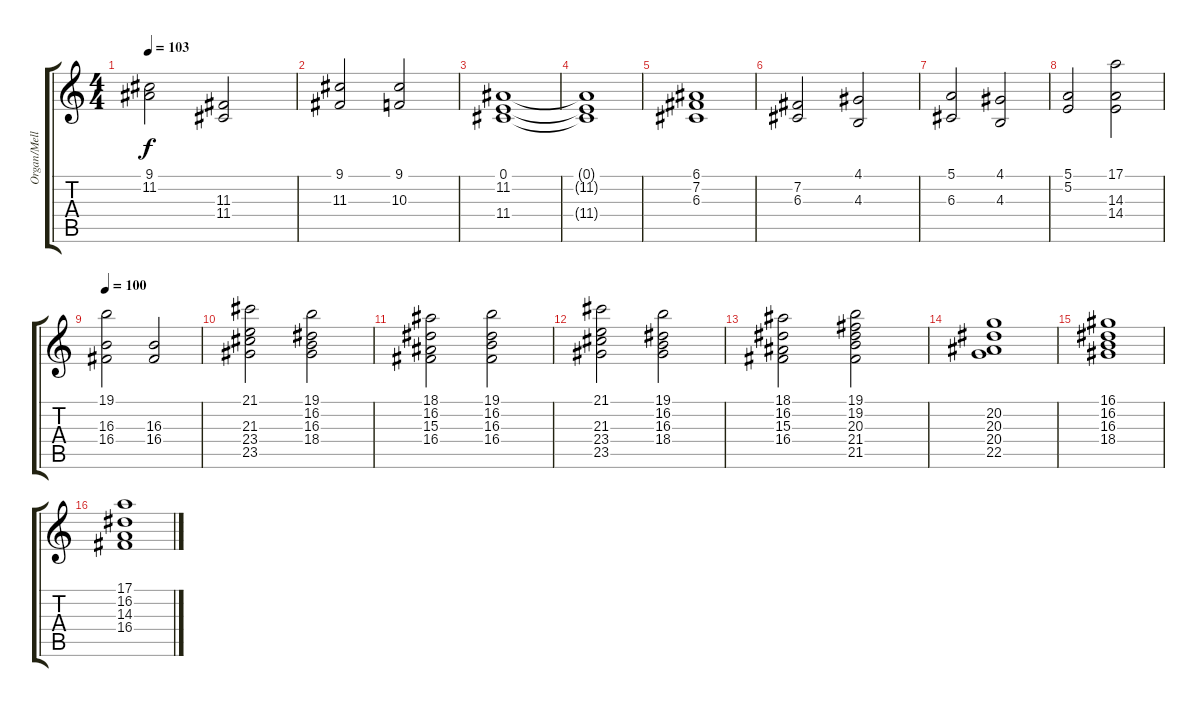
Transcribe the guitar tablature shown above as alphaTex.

\track ("Organ/Mellotron" "Organ/Mell") {instrument churchorgan}
\staff {score tabs}
\tuning (E4 B3 G3 D3 A2 E2) {hide}
\ts (4 4)
\tempo 103
\clef g2
\ks c
(9.1 11.2).2{dy f} (11.3 11.4).2 |
(9.1 11.3).2 (9.1 10.3).2 |
(0.1 11.2 11.4).1 |
(0.1{t} 11.2{t} 11.4{t}).1 |
(6.1 7.2 6.3).1 |
(7.2 6.3).2{instrument synthstrings1} (4.1 4.3).2 |
(5.1 6.3).2 (4.1 4.3).2 |
(5.1 5.2).2 (17.1 14.3 14.4).2 |
\tempo 100
(19.1 16.3 16.4).2 (16.3 16.4).2 |
(21.1 21.3 23.4 23.5).2{instrument stringensemble1} (19.1 16.2 16.3 18.4).2 |
(18.1 16.2 15.3 16.4).2 (19.1 16.2 16.3 16.4).2 |
(21.1 21.3 23.4 23.5).2 (19.1 16.2 16.3 18.4).2 |
(18.1 16.2 15.3 16.4).2 (19.1 19.2 20.3 21.4 21.5).2 |
(20.2 20.3 20.4 22.5).1 |
(16.1 16.2 16.3 18.4).1 |
(17.1 16.2 14.3 16.4).1
